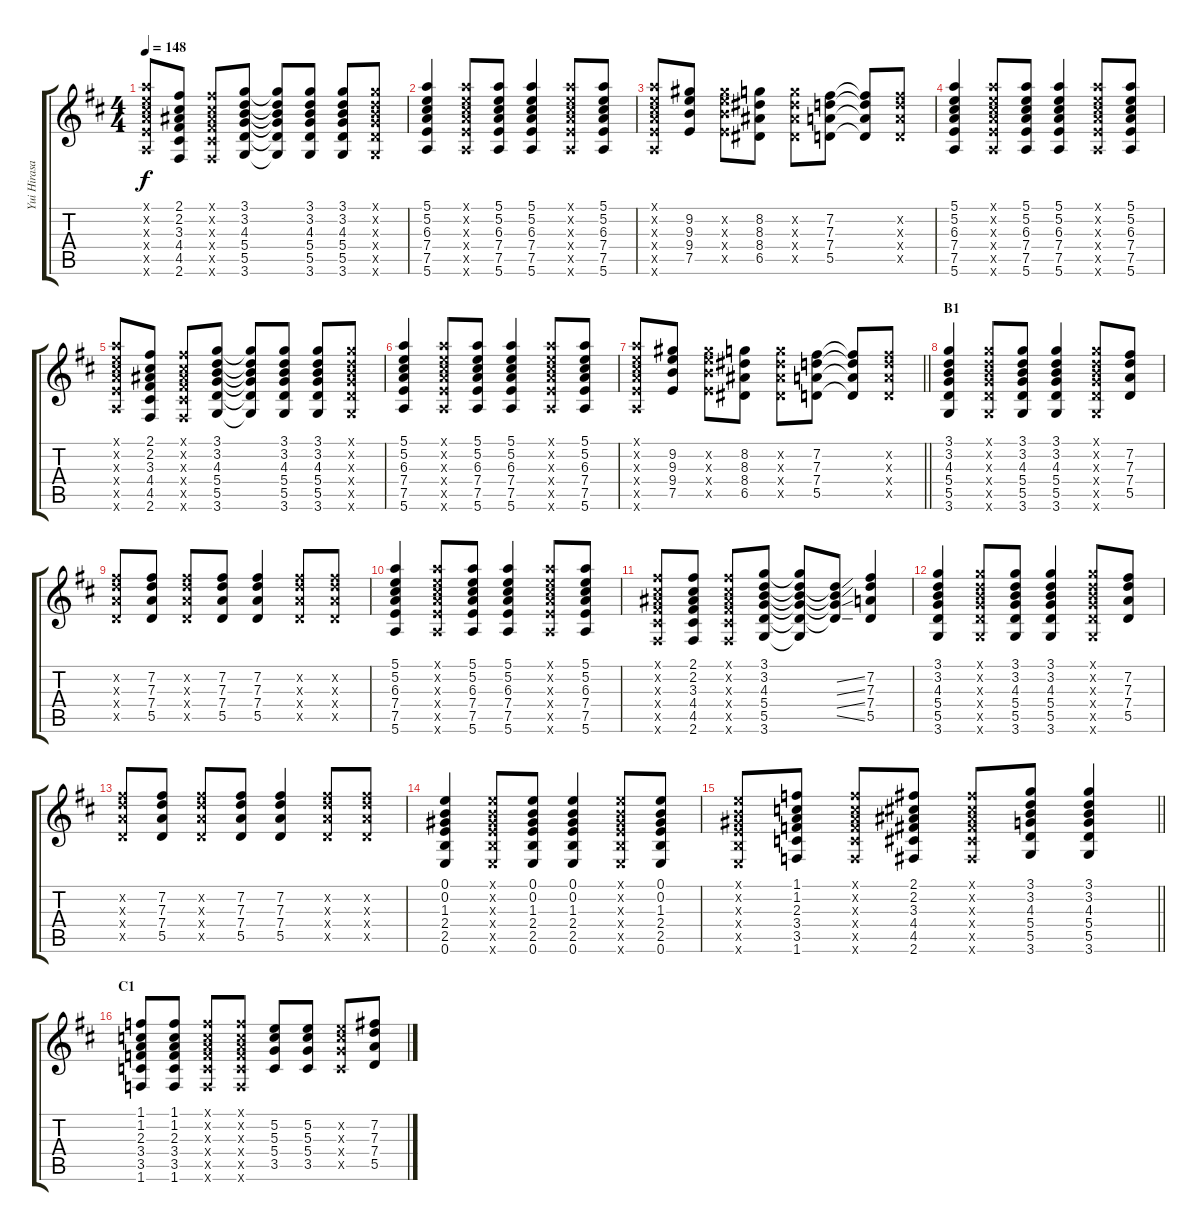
\track ("Yui Hirasawa" "Yui Hirasa") {instrument distortionguitar}
\staff {score tabs}
\tuning (E4 B3 G3 D3 A2 E2) {hide}
\ts (4 4)
\tempo 148
\clef g2
\ks d
(5.1{x} 5.2{x} 6.3{x} 7.4{x} 7.5{x} 5.6{x}).8{dy f} (2.1 2.2 3.3 4.4 4.5 2.6).8 (2.1{x} 2.2{x} 3.3{x} 4.4{x} 4.5{x} 2.6{x}).8 (3.1 3.2 4.3 5.4 5.5 3.6).8 (3.1{t} 3.2{t} 4.3{t} 5.4{t} 5.5{t} 3.6{t}).8 (3.1 3.2 4.3 5.4 5.5 3.6).8 (3.1 3.2 4.3 5.4 5.5 3.6).8 (3.1{x} 3.2{x} 4.3{x} 5.4{x} 5.5{x} 3.6{x}).8 |
(5.1 5.2 6.3 7.4 7.5 5.6).4 (5.1{x} 5.2{x} 6.3{x} 7.4{x} 7.5{x} 5.6{x}).8 (5.1 5.2 6.3 7.4 7.5 5.6).8 (5.1 5.2 6.3 7.4 7.5 5.6).4 (5.1{x} 5.2{x} 6.3{x} 7.4{x} 7.5{x} 5.6{x}).8 (5.1 5.2 6.3 7.4 7.5 5.6).8 |
(5.1{x} 5.2{x} 6.3{x} 7.4{x} 7.5{x} 5.6{x}).8 (9.2 9.3 9.4 7.5).8 (9.2{x} 9.3{x} 9.4{x} 7.5{x}).8 (8.2 8.3 8.4 6.5).8 (8.2{x} 8.3{x} 8.4{x} 6.5{x}).8 (7.2 7.3 7.4 5.5).8 (7.2{t} 7.3{t} 7.4{t} 5.5{t}).8 (7.2{x} 7.3{x} 7.4{x} 5.5{x}).8 |
(5.1 5.2 6.3 7.4 7.5 5.6).4 (5.1{x} 5.2{x} 6.3{x} 7.4{x} 7.5{x} 5.6{x}).8 (5.1 5.2 6.3 7.4 7.5 5.6).8 (5.1 5.2 6.3 7.4 7.5 5.6).4 (5.1{x} 5.2{x} 6.3{x} 7.4{x} 7.5{x} 5.6{x}).8 (5.1 5.2 6.3 7.4 7.5 5.6).8 |
(5.1{x} 5.2{x} 6.3{x} 7.4{x} 7.5{x} 5.6{x}).8 (2.1 2.2 3.3 4.4 4.5 2.6).8 (2.1{x} 2.2{x} 3.3{x} 4.4{x} 4.5{x} 2.6{x}).8 (3.1 3.2 4.3 5.4 5.5 3.6).8 (3.1{t} 3.2{t} 4.3{t} 5.4{t} 5.5{t} 3.6{t}).8 (3.1 3.2 4.3 5.4 5.5 3.6).8 (3.1 3.2 4.3 5.4 5.5 3.6).8 (3.1{x} 3.2{x} 4.3{x} 5.4{x} 5.5{x} 3.6{x}).8 |
(5.1 5.2 6.3 7.4 7.5 5.6).4 (5.1{x} 5.2{x} 6.3{x} 7.4{x} 7.5{x} 5.6{x}).8 (5.1 5.2 6.3 7.4 7.5 5.6).8 (5.1 5.2 6.3 7.4 7.5 5.6).4 (5.1{x} 5.2{x} 6.3{x} 7.4{x} 7.5{x} 5.6{x}).8 (5.1 5.2 6.3 7.4 7.5 5.6).8 |
\barLineRight lightlight
(5.1{x} 5.2{x} 6.3{x} 7.4{x} 7.5{x} 5.6{x}).8 (9.2 9.3 9.4 7.5).8 (9.2{x} 9.3{x} 9.4{x} 7.5{x}).8 (8.2 8.3 8.4 6.5).8 (8.2{x} 8.3{x} 8.4{x} 6.5{x}).8 (7.2 7.3 7.4 5.5).8 (7.2{t} 7.3{t} 7.4{t} 5.5{t}).8 (7.2{x} 7.3{x} 7.4{x} 5.5{x}).8 |
\section ("" "B1")
(3.1 3.2 4.3 5.4 5.5 3.6).4 (3.1{x} 3.2{x} 4.3{x} 5.4{x} 5.5{x} 3.6{x}).8 (3.1 3.2 4.3 5.4 5.5 3.6).8 (3.1 3.2 4.3 5.4 5.5 3.6).4 (3.1{x} 3.2{x} 4.3{x} 5.4{x} 5.5{x} 3.6{x}).8 (7.2 7.3 7.4 5.5).8 |
(7.2{x} 7.3{x} 7.4{x} 5.5{x}).8 (7.2 7.3 7.4 5.5).8 (7.2{x} 7.3{x} 7.4{x} 5.5{x}).8 (7.2 7.3 7.4 5.5).8 (7.2 7.3 7.4 5.5).4 (7.2{x} 7.3{x} 7.4{x} 5.5{x}).8 (7.2{x} 7.3{x} 7.4{x} 5.5{x}).8 |
(5.1 5.2 6.3 7.4 7.5 5.6).4 (5.1{x} 5.2{x} 6.3{x} 7.4{x} 7.5{x} 5.6{x}).8 (5.1 5.2 6.3 7.4 7.5 5.6).8 (5.1 5.2 6.3 7.4 7.5 5.6).4 (5.1{x} 5.2{x} 6.3{x} 7.4{x} 7.5{x} 5.6{x}).8 (5.1 5.2 6.3 7.4 7.5 5.6).8 |
(2.1{x} 2.2{x} 3.3{x} 4.4{x} 4.5{x} 2.6{x}).8 (2.1 2.2 3.3 4.4 4.5 2.6).8 (2.1{x} 2.2{x} 3.3{x} 4.4{x} 4.5{x} 2.6{x}).8 (3.1 3.2 4.3 5.4 5.5 3.6).8 (3.1{t} 3.2{t} 4.3{t} 5.4{t} 5.5{t} 3.6{t}).8 (3.2{ss t} 4.3{ss t} 5.4{ss t} 5.5{ss t}).8 (7.2 7.3 7.4 5.5).4 |
(3.1 3.2 4.3 5.4 5.5 3.6).4 (3.1{x} 3.2{x} 4.3{x} 5.4{x} 5.5{x} 3.6{x}).8 (3.1 3.2 4.3 5.4 5.5 3.6).8 (3.1 3.2 4.3 5.4 5.5 3.6).4 (3.1{x} 3.2{x} 4.3{x} 5.4{x} 5.5{x} 3.6{x}).8 (7.2 7.3 7.4 5.5).8 |
(7.2{x} 7.3{x} 7.4{x} 5.5{x}).8 (7.2 7.3 7.4 5.5).8 (7.2{x} 7.3{x} 7.4{x} 5.5{x}).8 (7.2 7.3 7.4 5.5).8 (7.2 7.3 7.4 5.5).4 (7.2{x} 7.3{x} 7.4{x} 5.5{x}).8 (7.2{x} 7.3{x} 7.4{x} 5.5{x}).8 |
(0.1 0.2 1.3 2.4 2.5 0.6).4 (0.1{x} 0.2{x} 1.3{x} 2.4{x} 2.5{x} 0.6{x}).8 (0.1 0.2 1.3 2.4 2.5 0.6).8 (0.1 0.2 1.3 2.4 2.5 0.6).4 (0.1{x} 0.2{x} 1.3{x} 2.4{x} 2.5{x} 0.6{x}).8 (0.1 0.2 1.3 2.4 2.5 0.6).8 |
\barLineRight lightlight
(0.1{x} 0.2{x} 1.3{x} 2.4{x} 2.5{x} 0.6{x}).8 (1.1 1.2 2.3 3.4 3.5 1.6).8 (1.1{x} 1.2{x} 2.3{x} 3.4{x} 3.5{x} 1.6{x}).8 (2.1 2.2 3.3 4.4 4.5 2.6).8 (2.1{x} 2.2{x} 3.3{x} 4.4{x} 4.5{x} 2.6{x}).8 (3.1 3.2 4.3 5.4 5.5 3.6).8 (3.1 3.2 4.3 5.4 5.5 3.6).4 |
\section ("" "C1")
(1.1 1.2 2.3 3.4 3.5 1.6).8 (1.1 1.2 2.3 3.4 3.5 1.6).8 (1.1{x} 1.2{x} 2.3{x} 3.4{x} 3.5{x} 1.6{x}).8 (1.1{x} 1.2{x} 2.3{x} 3.4{x} 3.5{x} 1.6{x}).8 (5.2 5.3 5.4 3.5).8 (5.2 5.3 5.4 3.5).8 (5.2{x} 5.3{x} 5.4{x} 3.5{x}).8 (7.2 7.3 7.4 5.5).8
